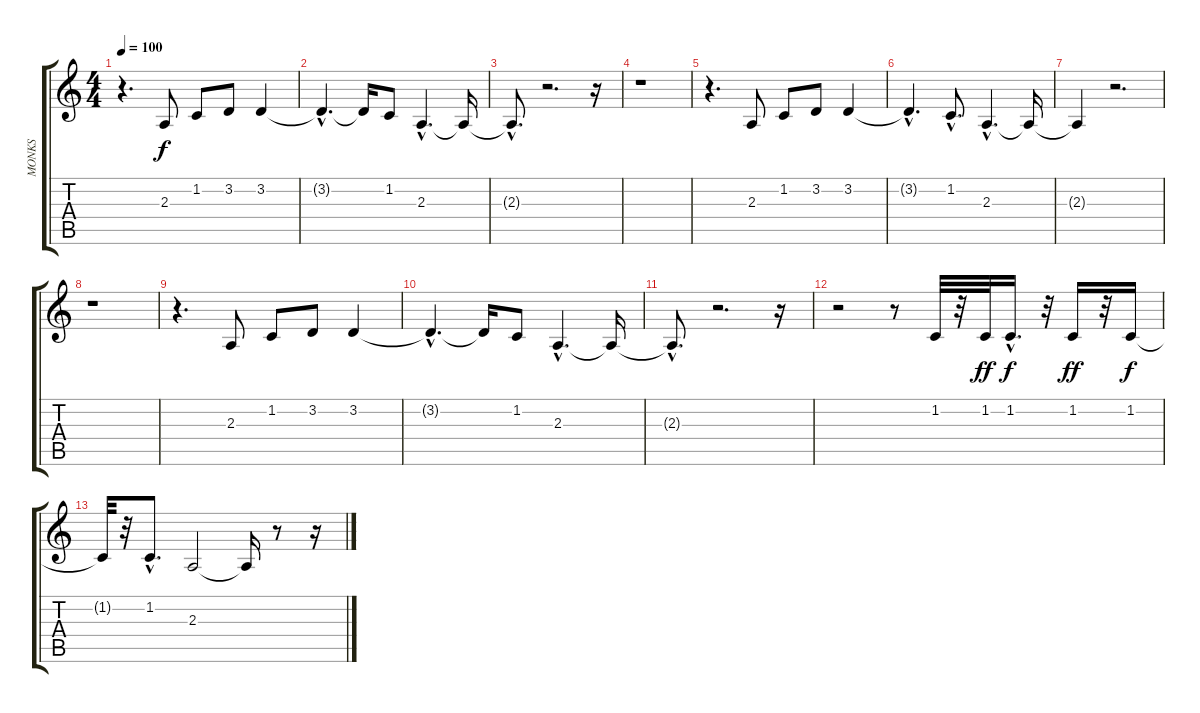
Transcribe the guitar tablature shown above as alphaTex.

\track ("MONKS" "MONKS") {instrument musicbox}
\staff {score tabs}
\tuning (E4 B3 G3 D3 A2 E2) {hide}
\ts (4 4)
\tempo 100
\clef g2
\ks c
r.4{d dy f} 2.3.8 1.2.8 3.2.8 3.2.4 |
3.2{hac t}.4{d} 3.2{t}.16 1.2.8 2.3{hac}.4{d} 2.3{t}.16 |
2.3{hac t}.8{d} r.2{d} r.16 |
r.1 |
r.4{d} 2.3.8 1.2.8 3.2.8 3.2.4 |
3.2{hac t}.4{d} 1.2{hac}.8{d} 2.3{hac}.4{d} 2.3{t}.16 |
2.3{t}.4 r.2{d} |
r.1 |
r.4{d} 2.3.8 1.2.8 3.2.8 3.2.4 |
3.2{hac t}.4{d} 3.2{t}.16 1.2.8 2.3{hac}.4{d} 2.3{t}.16 |
2.3{hac t}.8{d} r.2{d} r.16 |
r.2 r.8 1.2.32 r.32 1.2.32{dy ff} 1.2{hac}.16{d dy f} r.32 1.2.16{dy ff} r.32 1.2.16{dy f} |
1.2{t}.32 r.32 1.2{hac}.8{d} 2.3.2 2.3{t}.16 r.8 r.16
